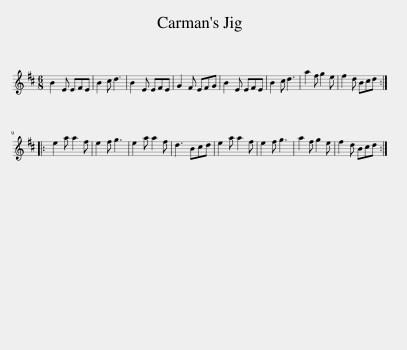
X:1
L:1/8
M:6/8
I:linebreak $
K:D
V:1 treble
V:1
 B2 E EFE | B2 c d3 | B2 E EFE | G2 F EFG | B2 E EFE | %5
 B2 c d3 | a2 f g2 e | f2 d Bcd ::$ e2 a a2 f | e2 f g3 | %10
 e2 a a2 f | d3 Bcd | e2 a a2 f | e2 f g3 | a2 f g2 e | %15
 f2 d Bcd :| %16
